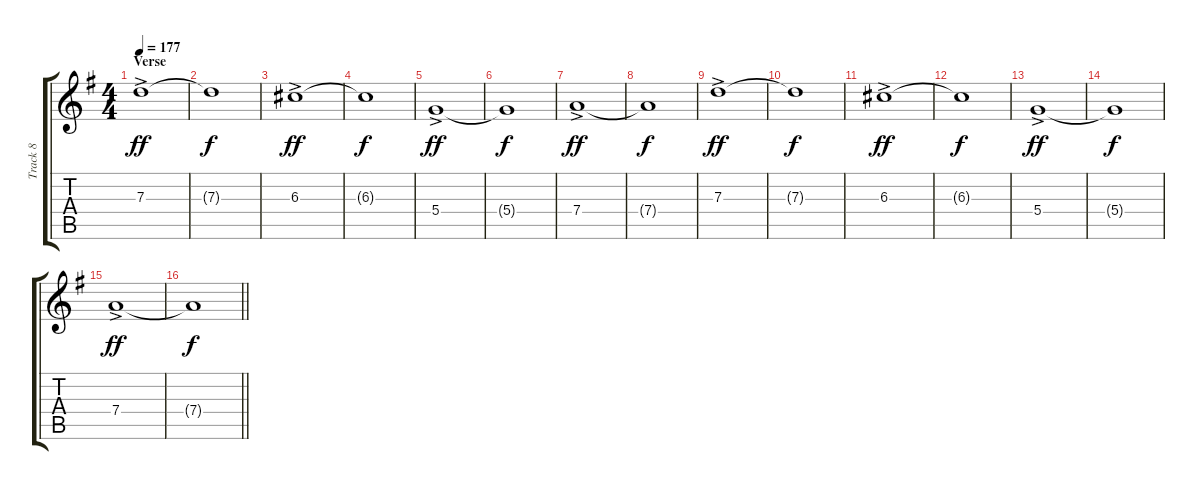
\track ("Track 8" "Track 8") {instrument electricguitarclean}
\staff {score tabs}
\tuning (E4 B3 G3 D3 A2 D2) {hide}
\ts (4 4)
\section ("" "Verse")
\tempo 177
\clef g2
\ks g
7.3{ac}.1{dy ff} |
7.3{t}.1{dy f} |
6.3{ac}.1{dy ff} |
6.3{t}.1{dy f} |
5.4{ac}.1{dy ff} |
5.4{t}.1{dy f} |
7.4{ac}.1{dy ff} |
7.4{t}.1{dy f} |
7.3{ac}.1{dy ff} |
7.3{t}.1{dy f} |
6.3{ac}.1{dy ff} |
6.3{t}.1{dy f} |
5.4{ac}.1{dy ff} |
5.4{t}.1{dy f} |
7.4{ac}.1{dy ff} |
\barLineRight lightlight
7.4{t}.1{dy f}
